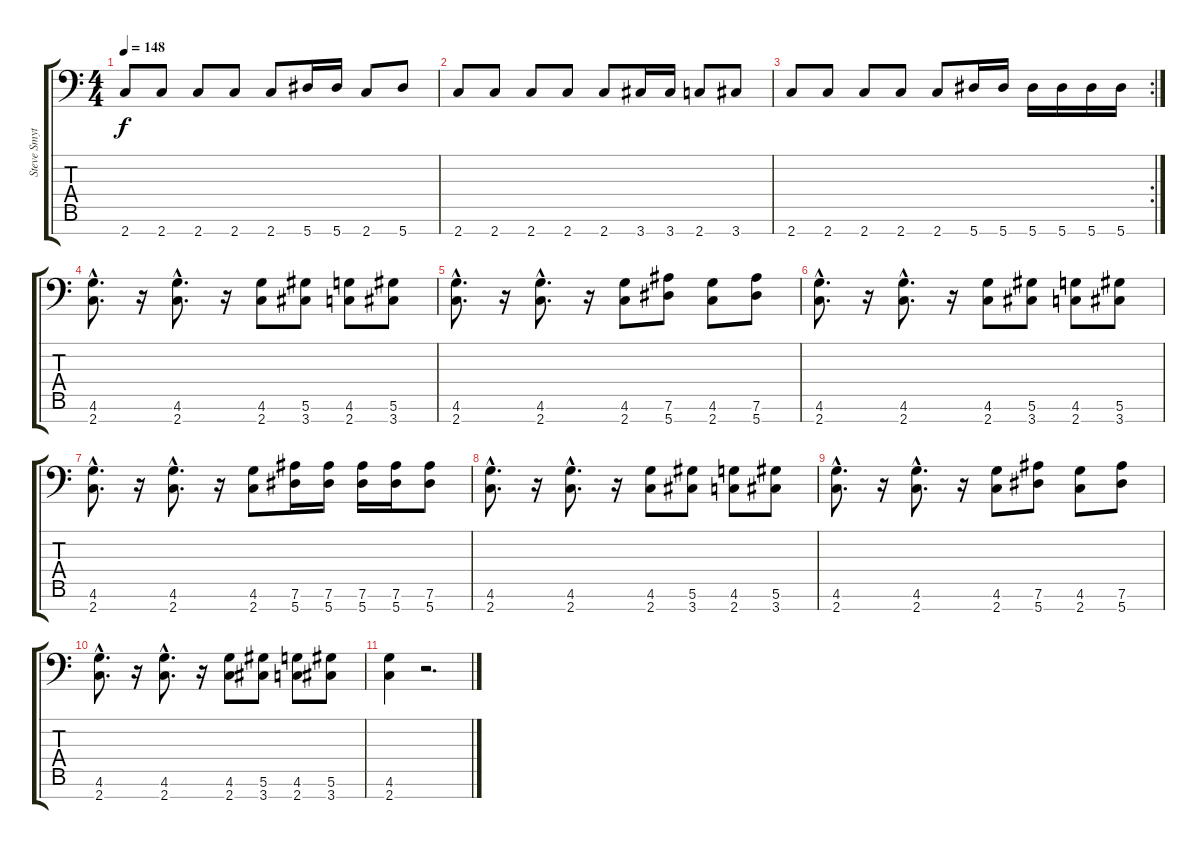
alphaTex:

\track ("Steve Smyth" "Steve Smyt") {instrument distortionguitar}
\staff {score tabs}
\tuning (Eb4 Bb3 Gb3 Db3 Ab2 Eb2 Bb1) {hide}
\ts (4 4)
\tempo 148
\clef f4
\ks c
2.7.8{dy f} 2.7.8 2.7.8 2.7.8 2.7.8 5.7.16 5.7.16 2.7.8 5.7.8 |
2.7.8 2.7.8 2.7.8 2.7.8 2.7.8 3.7.16 3.7.16 2.7.8 3.7.8 |
\rc 2
2.7.8 2.7.8 2.7.8 2.7.8 2.7.8 5.7.16 5.7.16 5.7.16 5.7.16 5.7.16 5.7.16 |
(4.6{hac} 2.7{hac}).8{d} r.16 (4.6{hac} 2.7{hac}).8{d} r.16 (4.6 2.7).8 (5.6 3.7).8 (4.6 2.7).8 (5.6 3.7).8 |
(4.6{hac} 2.7{hac}).8{d} r.16 (4.6{hac} 2.7{hac}).8{d} r.16 (4.6 2.7).8 (7.6 5.7).8 (4.6 2.7).8 (7.6 5.7).8 |
(4.6{hac} 2.7{hac}).8{d} r.16 (4.6{hac} 2.7{hac}).8{d} r.16 (4.6 2.7).8 (5.6 3.7).8 (4.6 2.7).8 (5.6 3.7).8 |
(4.6{hac} 2.7{hac}).8{d} r.16 (4.6{hac} 2.7{hac}).8{d} r.16 (4.6 2.7).8 (7.6 5.7).16 (7.6 5.7).16 (7.6 5.7).16 (7.6 5.7).16 (7.6 5.7).8 |
(4.6{hac} 2.7{hac}).8{d} r.16 (4.6{hac} 2.7{hac}).8{d} r.16 (4.6 2.7).8 (5.6 3.7).8 (4.6 2.7).8 (5.6 3.7).8 |
(4.6{hac} 2.7{hac}).8{d} r.16 (4.6{hac} 2.7{hac}).8{d} r.16 (4.6 2.7).8 (7.6 5.7).8 (4.6 2.7).8 (7.6 5.7).8 |
(4.6{hac} 2.7{hac}).8{d} r.16 (4.6{hac} 2.7{hac}).8{d} r.16 (4.6 2.7).8 (5.6 3.7).8 (4.6 2.7).8 (5.6 3.7).8 |
(4.6 2.7).4 r.2{d}
